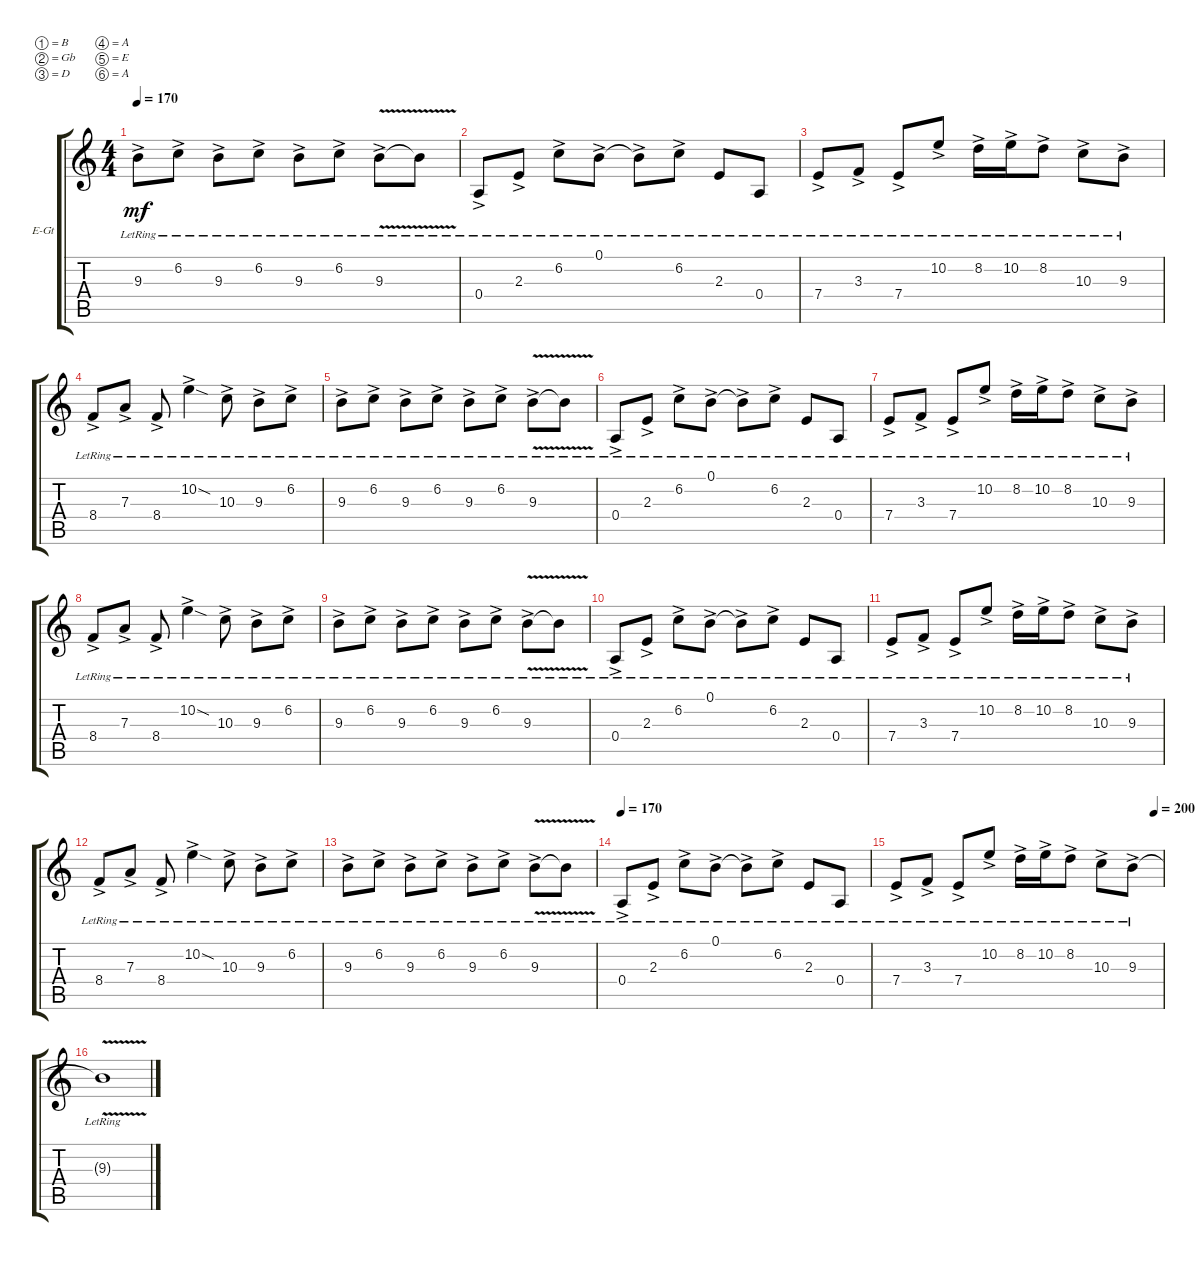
\bracketExtendMode groupsimilarinstruments
\firstSystemTrackNameOrientation horizontal
\otherSystemsTrackNameOrientation horizontal
\track ("Clean Guitar 1" "E-Gt") {instrument electricguitarclean}
\staff {score tabs}
\tuning (B3 Gb3 D3 A2 E2 A1)
\ts (4 4)
\tempo 170
\clef g2
\scale
0.333333
\ks c
9.3{ac lr}.8{dy mf} 6.2{ac lr}.8 9.3{ac lr}.8 6.2{ac lr}.8 9.3{ac lr}.8 6.2{ac lr}.8 9.3{v ac lr}.8 9.3{v lr t}.8 |
\scale
0.333333 0.4{ac lr}.8 2.3{ac lr}.8 6.2{ac lr}.8 0.1{ac lr}.8 0.1{ac lr t}.8 6.2{ac lr}.8 2.3{lr}.8 0.4{lr}.8 |
\scale
0.333333 7.4{ac lr}.8 3.3{ac lr}.8 7.4{ac lr}.8 10.2{ac lr}.8 8.2{ac lr}.16 10.2{ac lr}.16 8.2{ac lr}.8 10.3{ac lr}.8 9.3{ac lr}.8 |
8.4{ac lr}.8 7.3{ac lr}.8 8.4{ac lr}.8 10.2{sod ac lr}.4 10.3{ac lr}.8 9.3{ac lr}.8 6.2{ac lr}.8 |
9.3{ac lr}.8 6.2{ac lr}.8 9.3{ac lr}.8 6.2{ac lr}.8 9.3{ac lr}.8 6.2{ac lr}.8 9.3{v ac lr}.8 9.3{v lr t}.8 |
0.4{ac lr}.8 2.3{ac lr}.8 6.2{ac lr}.8 0.1{ac lr}.8 0.1{ac lr t}.8 6.2{ac lr}.8 2.3{lr}.8 0.4{lr}.8 |
7.4{ac lr}.8 3.3{ac lr}.8 7.4{ac lr}.8 10.2{ac lr}.8 8.2{ac lr}.16 10.2{ac lr}.16 8.2{ac lr}.8 10.3{ac lr}.8 9.3{ac lr}.8 |
8.4{ac lr}.8 7.3{ac lr}.8 8.4{ac lr}.8 10.2{sod ac lr}.4 10.3{ac lr}.8 9.3{ac lr}.8 6.2{ac lr}.8 |
9.3{ac lr}.8 6.2{ac lr}.8 9.3{ac lr}.8 6.2{ac lr}.8 9.3{ac lr}.8 6.2{ac lr}.8 9.3{v ac lr}.8 9.3{v lr t}.8 |
0.4{ac lr}.8 2.3{ac lr}.8 6.2{ac lr}.8 0.1{ac lr}.8 0.1{ac lr t}.8 6.2{ac lr}.8 2.3{lr}.8 0.4{lr}.8 |
7.4{ac lr}.8 3.3{ac lr}.8 7.4{ac lr}.8 10.2{ac lr}.8 8.2{ac lr}.16 10.2{ac lr}.16 8.2{ac lr}.8 10.3{ac lr}.8 9.3{ac lr}.8 |
\scale
0.333333 8.4{ac lr}.8 7.3{ac lr}.8 8.4{ac lr}.8 10.2{sod ac lr}.4 10.3{ac lr}.8 9.3{ac lr}.8 6.2{ac lr}.8 |
\scale
0.333333 9.3{ac lr}.8 6.2{ac lr}.8 9.3{ac lr}.8 6.2{ac lr}.8 9.3{ac lr}.8 6.2{ac lr}.8 9.3{v ac lr}.8 9.3{v lr t}.8 |
\tempo 170
\scale
0.333333 0.4{ac lr}.8 2.3{ac lr}.8 6.2{ac lr}.8 0.1{ac lr}.8 0.1{ac lr t}.8 6.2{ac lr}.8 2.3{lr}.8 0.4{lr}.8 |
\tempo (200 0.96875)
\scale
0.333333 7.4{ac lr}.8 3.3{ac lr}.8 7.4{ac lr}.8 10.2{ac lr}.8 8.2{ac lr}.16 10.2{ac lr}.16 8.2{ac lr}.8 10.3{ac lr}.8 9.3{ac lr}.8 |
\scale
0.333333 9.3{v lr t}.1
